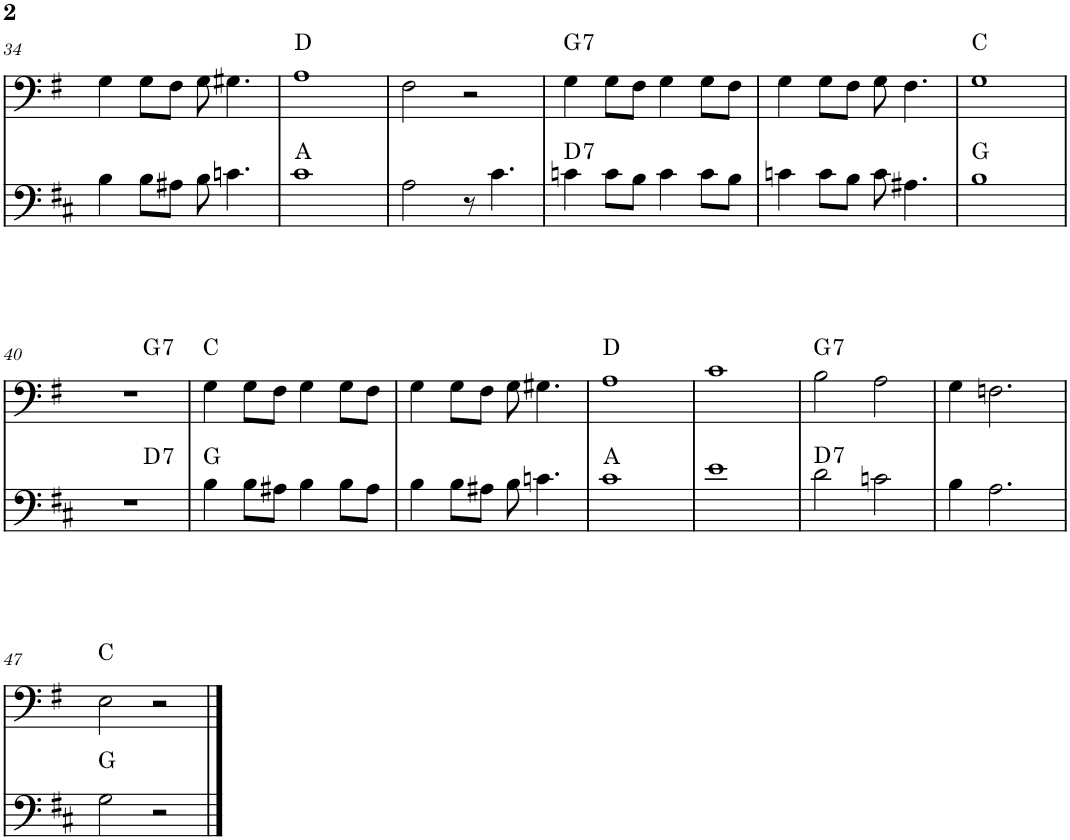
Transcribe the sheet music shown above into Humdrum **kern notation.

**kern	**harte	**kern	**harte
*part2	*part2	*part1	*part1
*staff2	*	*staff1	*
*I"Piano, Brasstard	*	*I"Piano	*
*I'Pno	*	*I'Pno	*
!!LO:PB:g=z
*clefF4	*	*clefF4	*
*Trd-3c-5	*	*	*
*k[f#c#]	*	*k[f#]	*
*M4/4	*	*M4/4	*
=34	=34	=34	=34
!	!LO:H:kt=N.C.	!	!LO:H:kt=N.C.
4B\	N	4G\	N
8B\L	.	8G\L	.
8A#X\J	.	8F#\J	.
8B\	.	8G\	.
4.cn\	.	4.G#X\	.
=35	=35	=35	=35
1c#	A:maj	1A	D:maj
=36	=36	=36	=36
!	!LO:H:kt=N.C.	!	!LO:H:kt=N.C.
2A\	N	2F#\	N
8r	.	2r	.
4.c#\	.	.	.
=37	=37	=37	=37
!	!LO:H:kt=7	!	!LO:H:kt=7
4cn\	D:7	4G\	G:7
8c\L	.	8G\L	.
8B\J	.	8F#\J	.
4c\	.	4G\	.
8c\L	.	8G\L	.
8B\J	.	8F#\J	.
=38	=38	=38	=38
!	!LO:H:kt=N.C.	!	!LO:H:kt=N.C.
4cn\	N	4G\	N
8c\L	.	8G\L	.
8B\J	.	8F#\J	.
8c\	.	8G\	.
4.A#X\	.	4.F#\	.
=39	=39	=39	=39
1B	G:maj	1G	C:maj
!!LO:LB:g=z
=40	=40	=40	=40
!	!LO:H:kt=N.C.	!	!LO:H:kt=N.C.
*^	*	*^	*
1r	2ryy	N	1r	2ryy	N
!	!	!LO:H:kt=7	!	!	!LO:H:kt=7
.	2ryy	D:7	.	2ryy	G:7
*v	*v	*	*	*	*
*	*	*v	*v	*
=41	=41	=41	=41
4B\	G:maj	4G\	C:maj
8B\L	.	8G\L	.
8A#X\J	.	8F#\J	.
4B\	.	4G\	.
8B\L	.	8G\L	.
8A#\J	.	8F#\J	.
=42	=42	=42	=42
!	!LO:H:kt=N.C.	!	!LO:H:kt=N.C.
4B\	N	4G\	N
8B\L	.	8G\L	.
8A#X\J	.	8F#\J	.
8B\	.	8G\	.
4.cn\	.	4.G#X\	.
=43	=43	=43	=43
1c#	A:maj	1A	D:maj
=44	=44	=44	=44
!	!LO:H:kt=N.C.	!	!LO:H:kt=N.C.
1e	N	1c	N
=45	=45	=45	=45
!	!LO:H:kt=7	!	!LO:H:kt=7
2d\	D:7	2B\	G:7
2cn\	.	2A\	.
=46	=46	=46	=46
!	!LO:H:kt=N.C.	!	!LO:H:kt=N.C.
4B\	N	4G\	N
2.A\	.	2.Fn\	.
!!LO:LB:g=z
=47	=47	=47	=47
2G\	G:maj	2E\	C:maj
2r	.	2r	.
==	==	==	==
*-	*-	*-	*-
